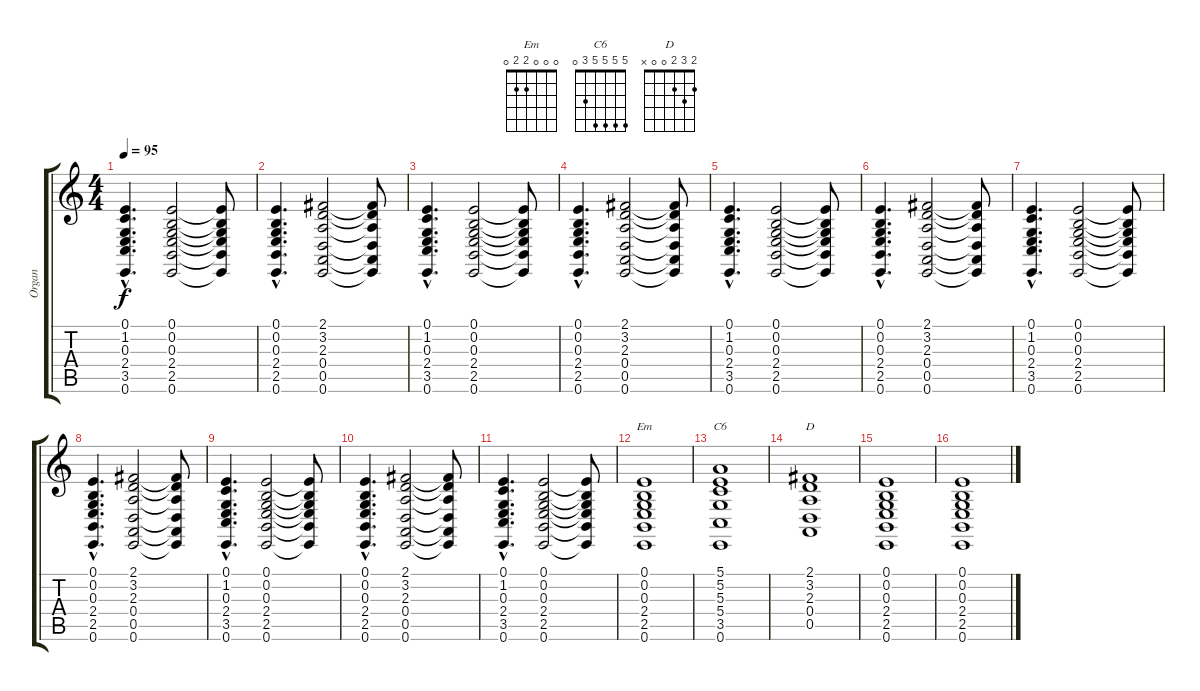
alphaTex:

\track ("Organ" "Organ") {instrument rockorgan}
\staff {score tabs}
\tuning (E4 B3 G3 D3 A2 E2) {hide}
\chord ("Em" 0 0 0 2 2 0)
\chord ("C6" 5 5 5 5 3 0)
\chord ("D" 2 3 2 0 0 x)
\ts (4 4)
\tempo 95
\clef g2
\ks c
(0.1{hac} 1.2{hac} 0.3{hac} 2.4{hac} 3.5{hac} 0.6{hac}).4{d dy f} (0.1 0.2 0.3 2.4 2.5 0.6).2 (0.1{t} 0.2{t} 0.3{t} 2.4{t} 2.5{t} 0.6{t}).8 |
(0.1{hac} 0.2{hac} 0.3{hac} 2.4{hac} 2.5{hac} 0.6{hac}).4{d} (2.1 3.2 2.3 0.4 0.5 0.6).2 (2.1{t} 3.2{t} 2.3{t} 0.4{t} 0.5{t} 0.6{t}).8 |
(0.1{hac} 1.2{hac} 0.3{hac} 2.4{hac} 3.5{hac} 0.6{hac}).4{d} (0.1 0.2 0.3 2.4 2.5 0.6).2 (0.1{t} 0.2{t} 0.3{t} 2.4{t} 2.5{t} 0.6{t}).8 |
(0.1{hac} 0.2{hac} 0.3{hac} 2.4{hac} 2.5{hac} 0.6{hac}).4{d} (2.1 3.2 2.3 0.4 0.5 0.6).2 (2.1{t} 3.2{t} 2.3{t} 0.4{t} 0.5{t} 0.6{t}).8 |
(0.1{hac} 1.2{hac} 0.3{hac} 2.4{hac} 3.5{hac} 0.6{hac}).4{d} (0.1 0.2 0.3 2.4 2.5 0.6).2 (0.1{t} 0.2{t} 0.3{t} 2.4{t} 2.5{t} 0.6{t}).8 |
(0.1{hac} 0.2{hac} 0.3{hac} 2.4{hac} 2.5{hac} 0.6{hac}).4{d} (2.1 3.2 2.3 0.4 0.5 0.6).2 (2.1{t} 3.2{t} 2.3{t} 0.4{t} 0.5{t} 0.6{t}).8 |
(0.1{hac} 1.2{hac} 0.3{hac} 2.4{hac} 3.5{hac} 0.6{hac}).4{d} (0.1 0.2 0.3 2.4 2.5 0.6).2 (0.1{t} 0.2{t} 0.3{t} 2.4{t} 2.5{t} 0.6{t}).8 |
(0.1{hac} 0.2{hac} 0.3{hac} 2.4{hac} 2.5{hac} 0.6{hac}).4{d} (2.1 3.2 2.3 0.4 0.5 0.6).2 (2.1{t} 3.2{t} 2.3{t} 0.4{t} 0.5{t} 0.6{t}).8 |
(0.1{hac} 1.2{hac} 0.3{hac} 2.4{hac} 3.5{hac} 0.6{hac}).4{d} (0.1 0.2 0.3 2.4 2.5 0.6).2 (0.1{t} 0.2{t} 0.3{t} 2.4{t} 2.5{t} 0.6{t}).8 |
(0.1{hac} 0.2{hac} 0.3{hac} 2.4{hac} 2.5{hac} 0.6{hac}).4{d} (2.1 3.2 2.3 0.4 0.5 0.6).2 (2.1{t} 3.2{t} 2.3{t} 0.4{t} 0.5{t} 0.6{t}).8 |
(0.1{hac} 1.2{hac} 0.3{hac} 2.4{hac} 3.5{hac} 0.6{hac}).4{d} (0.1 0.2 0.3 2.4 2.5 0.6).2 (0.1{t} 0.2{t} 0.3{t} 2.4{t} 2.5{t} 0.6{t}).8 |
(0.1 0.2 0.3 2.4 2.5 0.6).1{ch "Em"} |
(5.1 5.2 5.3 5.4 3.5 0.6).1{ch "C6"} |
(2.1 3.2 2.3 0.4 0.5).1{ch "D"} |
(0.1 0.2 0.3 2.4 2.5 0.6).1 |
(0.1 0.2 0.3 2.4 2.5 0.6).1
